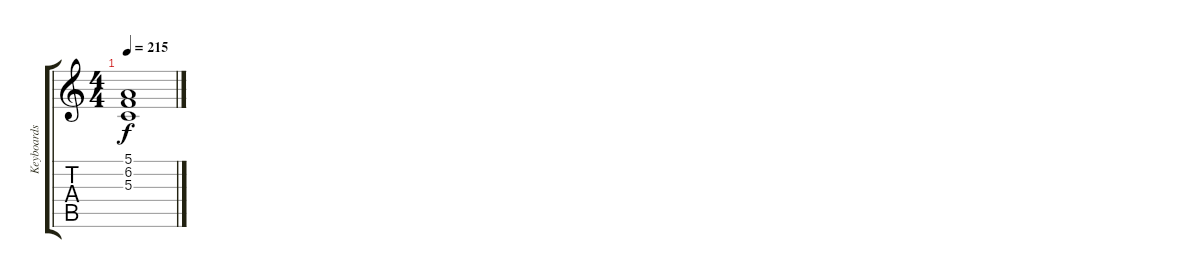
\track ("Keyboards" "Keyboards") {instrument pad4choir}
\staff {score tabs}
\tuning (E4 B3 G3 D3 A2 E2) {hide}
\ts (4 4)
\tempo 215
\clef g2
\ks c
(5.1{t} 6.2{t} 5.3{t}).1{dy f}
